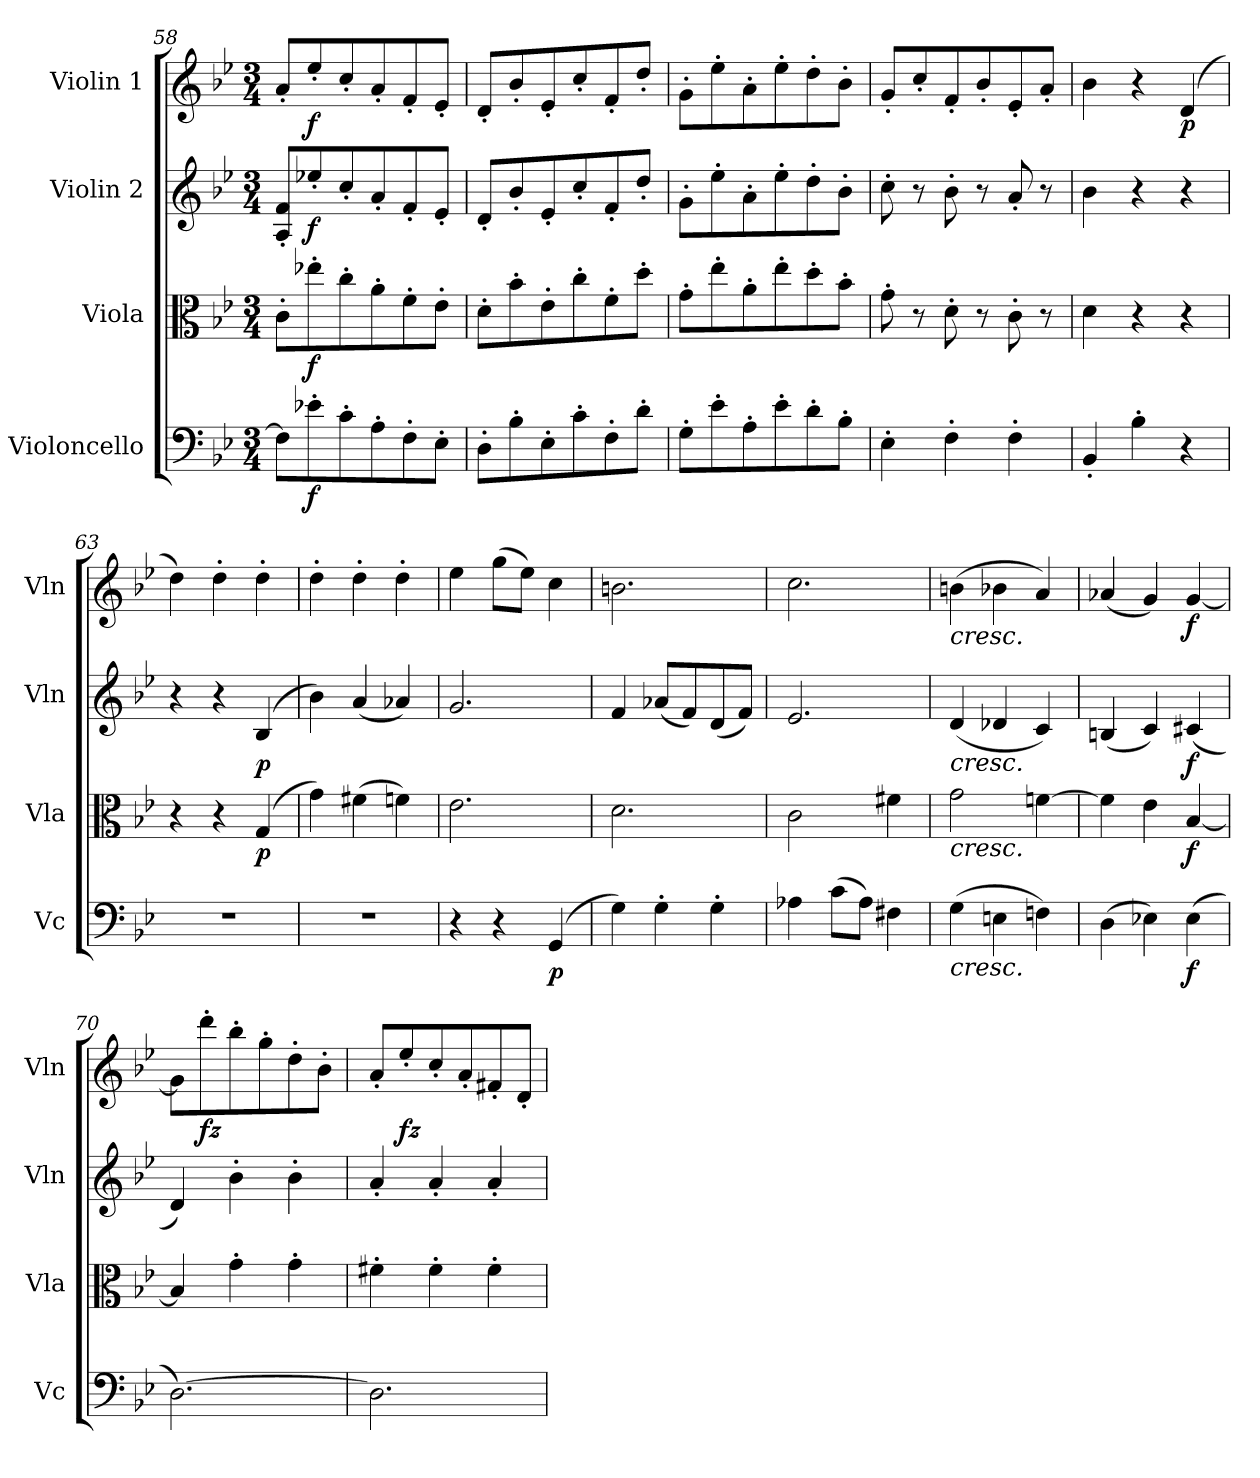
**kern	**dynam	**kern	**dynam	**kern	**dynam	**kern	**dynam
*part4	*part4	*part3	*part3	*part2	*part2	*part1	*part1
*staff4	*staff4	*staff3	*staff3	*staff2	*staff2	*staff1	*staff1
*I"Violoncello	*	*I"Viola	*	*I"Violin 2	*	*I"Violin 1	*
*I'Vc	*	*I'Vla	*	*I'Vln	*	*I'Vln	*
*clefF4	*	*clefC3	*	*clefG2	*	*clefG2	*
*k[b-e-]	*	*k[b-e-]	*	*k[b-e-]	*	*k[b-e-]	*
*M3/4	*	*M3/4	*	*M3/4	*	*M3/4	*
=58	=58	=58	=58	=58	=58	=58	=58
8F\L]	.	8c'\L	.	8A/' 8f/'L	.	8a'/L	.
!	!LO:DY:b	!	!LO:DY:b	!	!LO:DY:b	!	!LO:DY:b
8e-X'\	f	8ee-X'\	f	8ee-X'/	f	8ee-'/	f
8c'\	.	8cc'\	.	8cc'/	.	8cc'/	.
8A'\	.	8a'\	.	8a'/	.	8a'/	.
8F'\	.	8f'\	.	8f'/	.	8f'/	.
8E-'\J	.	8e-'\J	.	8e-'/J	.	8e-'/J	.
=59	=59	=59	=59	=59	=59	=59	=59
8D'\L	.	8d'\L	.	8d'/L	.	8d'/L	.
8B-'\	.	8b-'\	.	8b-'/	.	8b-'/	.
8E-'\	.	8e-'\	.	8e-'/	.	8e-'/	.
8c'\	.	8cc'\	.	8cc'/	.	8cc'/	.
8F'\	.	8f'\	.	8f'/	.	8f'/	.
8d'\J	.	8dd'\J	.	8dd'/J	.	8dd'/J	.
!!LO:LB:g=z
=60	=60	=60	=60	=60	=60	=60	=60
8G'\L	.	8g'\L	.	8g'\L	.	8g'\L	.
8e-'\	.	8ee-'\	.	8ee-'\	.	8ee-'\	.
8A'\	.	8a'\	.	8a'\	.	8a'\	.
8e-'\	.	8ee-'\	.	8ee-'\	.	8ee-'\	.
8d'\	.	8dd'\	.	8dd'\	.	8dd'\	.
8B-'\J	.	8b-'\J	.	8b-'\J	.	8b-'\J	.
=61	=61	=61	=61	=61	=61	=61	=61
4E-'\	.	8g'\	.	8cc'\	.	8g'/L	.
.	.	8r	.	8r	.	8cc'/	.
4F'\	.	8d'\	.	8b-'\	.	8f'/	.
.	.	8r	.	8r	.	8b-'/	.
4F'\	.	8c'\	.	8a'/	.	8e-'/	.
.	.	8r	.	8r	.	8a'/J	.
=62	=62	=62	=62	=62	=62	=62	=62
4BB-'/	.	4d\	.	4b-\	.	4b-\	.
4B-'\	.	4r	.	4r	.	4r	.
!	!	!	!	!	!	!	!LO:DY:b
4r	.	4r	.	4r	.	(4d/	p
=63	=63	=63	=63	=63	=63	=63	=63
2.r	.	4r	.	4r	.	4dd\)	.
.	.	4r	.	4r	.	4dd'\	.
!	!	!	!LO:DY:b	!	!LO:DY:b	!	!
.	.	(4G/	p	(4B-/	p	4dd'\	.
=64	=64	=64	=64	=64	=64	=64	=64
2.r	.	4g\)	.	4b-\)	.	4dd'\	.
.	.	(4f#X\	.	(4a/	.	4dd'\	.
.	.	4fn\)	.	4a-X/)	.	4dd'\	.
=65	=65	=65	=65	=65	=65	=65	=65
4r	.	2.e-\	.	2.g/	.	4ee-\	.
4r	.	.	.	.	.	(8gg\L	.
.	.	.	.	.	.	8ee-\J)	.
!	!LO:DY:b	!	!	!	!	!	!
(4GG/	p	.	.	.	.	4cc\	.
=66	=66	=66	=66	=66	=66	=66	=66
4G\)	.	2.d\	.	4f/	.	2.bn\	.
4G'\	.	.	.	(8a-X/L	.	.	.
.	.	.	.	8f/)	.	.	.
4G'\	.	.	.	(8d/	.	.	.
.	.	.	.	8f/J)	.	.	.
=67	=67	=67	=67	=67	=67	=67	=67
4A-X\	.	2c\	.	2.e-/	.	2.cc\	.
(8c\L	.	.	.	.	.	.	.
8A-\J)	.	.	.	.	.	.	.
4F#X\	.	4f#X\	.	.	.	.	.
!!LO:PB:g=z
=68	=68	=68	=68	=68	=68	=68	=68
!	!	!	!	!	!	!LO:TX:b:i:t=cresc.	!
!	!	!	!	!LO:TX:b:i:t=cresc.	!	!	!
!	!	!LO:TX:b:i:t=cresc.	!	!	!	!	!
!LO:TX:b:i:t=cresc.	!	!	!	!	!	!	!
(4G\	.	2g\	.	(4d/	.	(4bn\	.
4En\	.	.	.	4d-X/	.	4b-X\	.
4Fn\)	.	[4fn\	.	4c/)	.	4a/)	.
=69	=69	=69	=69	=69	=69	=69	=69
(4D\	.	4f\]	.	(4Bn/	.	(4a-X/	.
4E-X\)	.	4e-\	.	4c/)	.	4g/)	.
!	!LO:DY:b	!	!LO:DY:b	!	!LO:DY:b	!	!LO:DY:b
(4E-\	f	[4B-/	f	(4c#X/	f	[4g/	f
=70	=70	=70	=70	=70	=70	=70	=70
[2.D\)	.	4B-/]	.	4d/)	.	8g\L]	.
!	!	!	!	!	!	!	!LO:DY:b
.	.	.	.	.	.	8ddd'\	fz
.	.	4g'\	.	4b-'\	.	8bb-'\	.
.	.	.	.	.	.	8gg'\	.
.	.	4g'\	.	4b-'\	.	8dd'\	.
.	.	.	.	.	.	8b-'\J	.
=71	=71	=71	=71	=71	=71	=71	=71
2.D\]	.	4f#X'\	.	4a'/	.	8a'/L	.
!	!	!	!	!	!	!	!LO:DY:b
.	.	.	.	.	.	8ee-'/	fz
.	.	4f#'\	.	4a'/	.	8cc'/	.
.	.	.	.	.	.	8a'/	.
.	.	4f#'\	.	4a'/	.	8f#X'/	.
.	.	.	.	.	.	8d'/J	.
=	=	=	=	=	=	=	=
*-	*-	*-	*-	*-	*-	*-	*-
